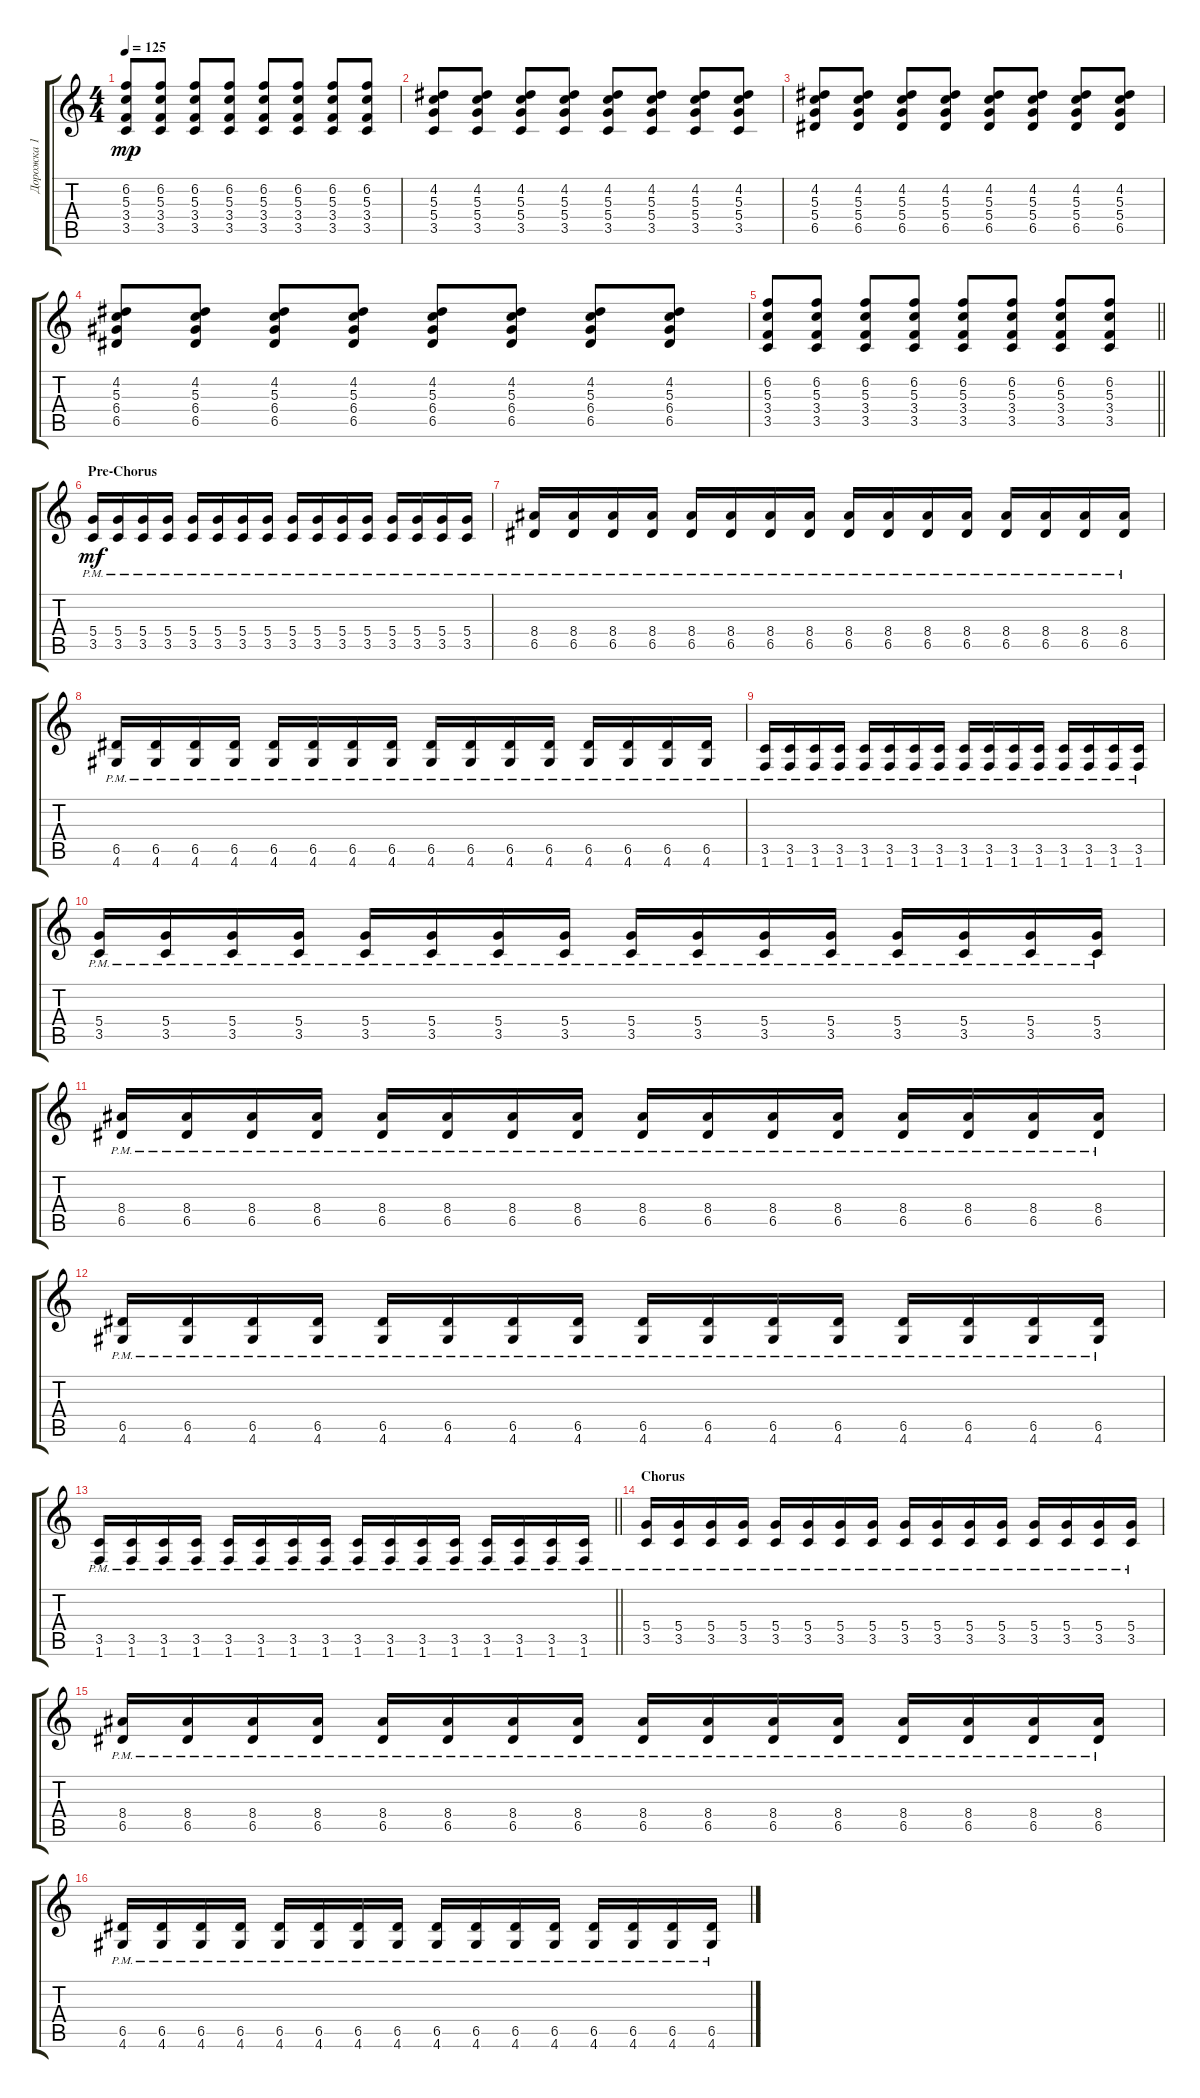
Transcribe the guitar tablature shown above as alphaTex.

\track ("Дорожка 1" "Дорожка 1") {instrument acousticguitarsteel}
\staff {score tabs}
\tuning (E4 B3 G3 D3 A2 E2) {hide}
\ts (4 4)
\tempo 125
\clef g2
\ks c
(6.2 5.3 3.4 3.5).8{dy mp} (6.2 5.3 3.4 3.5).8 (6.2 5.3 3.4 3.5).8 (6.2 5.3 3.4 3.5).8 (6.2 5.3 3.4 3.5).8 (6.2 5.3 3.4 3.5).8 (6.2 5.3 3.4 3.5).8 (6.2 5.3 3.4 3.5).8 |
(4.2 5.3 5.4 3.5).8 (4.2 5.3 5.4 3.5).8 (4.2 5.3 5.4 3.5).8 (4.2 5.3 5.4 3.5).8 (4.2 5.3 5.4 3.5).8 (4.2 5.3 5.4 3.5).8 (4.2 5.3 5.4 3.5).8 (4.2 5.3 5.4 3.5).8 |
(4.2 5.3 5.4 6.5).8 (4.2 5.3 5.4 6.5).8 (4.2 5.3 5.4 6.5).8 (4.2 5.3 5.4 6.5).8 (4.2 5.3 5.4 6.5).8 (4.2 5.3 5.4 6.5).8 (4.2 5.3 5.4 6.5).8 (4.2 5.3 5.4 6.5).8 |
(4.2 5.3 6.4 6.5).8 (4.2 5.3 6.4 6.5).8 (4.2 5.3 6.4 6.5).8 (4.2 5.3 6.4 6.5).8 (4.2 5.3 6.4 6.5).8 (4.2 5.3 6.4 6.5).8 (4.2 5.3 6.4 6.5).8 (4.2 5.3 6.4 6.5).8 |
\barLineRight lightlight
(6.2 5.3 3.4 3.5).8 (6.2 5.3 3.4 3.5).8 (6.2 5.3 3.4 3.5).8 (6.2 5.3 3.4 3.5).8 (6.2 5.3 3.4 3.5).8 (6.2 5.3 3.4 3.5).8 (6.2 5.3 3.4 3.5).8 (6.2 5.3 3.4 3.5).8 |
\section ("" "Pre-Chorus")
(5.4{pm} 3.5{pm}).16{dy mf} (5.4{pm} 3.5{pm}).16 (5.4{pm} 3.5{pm}).16 (5.4{pm} 3.5{pm}).16 (5.4{pm} 3.5{pm}).16 (5.4{pm} 3.5{pm}).16 (5.4{pm} 3.5{pm}).16 (5.4{pm} 3.5{pm}).16 (5.4{pm} 3.5{pm}).16 (5.4{pm} 3.5{pm}).16 (5.4{pm} 3.5{pm}).16 (5.4{pm} 3.5{pm}).16 (5.4{pm} 3.5{pm}).16 (5.4{pm} 3.5{pm}).16 (5.4{pm} 3.5{pm}).16 (5.4{pm} 3.5{pm}).16 |
(8.4{pm} 6.5{pm}).16 (8.4{pm} 6.5{pm}).16 (8.4{pm} 6.5{pm}).16 (8.4{pm} 6.5{pm}).16 (8.4{pm} 6.5{pm}).16 (8.4{pm} 6.5{pm}).16 (8.4{pm} 6.5{pm}).16 (8.4{pm} 6.5{pm}).16 (8.4{pm} 6.5{pm}).16 (8.4{pm} 6.5{pm}).16 (8.4{pm} 6.5{pm}).16 (8.4{pm} 6.5{pm}).16 (8.4{pm} 6.5{pm}).16 (8.4{pm} 6.5{pm}).16 (8.4{pm} 6.5{pm}).16 (8.4{pm} 6.5{pm}).16 |
(6.5{pm} 4.6{pm}).16 (6.5{pm} 4.6{pm}).16 (6.5{pm} 4.6{pm}).16 (6.5{pm} 4.6{pm}).16 (6.5{pm} 4.6{pm}).16 (6.5{pm} 4.6{pm}).16 (6.5{pm} 4.6{pm}).16 (6.5{pm} 4.6{pm}).16 (6.5{pm} 4.6{pm}).16 (6.5{pm} 4.6{pm}).16 (6.5{pm} 4.6{pm}).16 (6.5{pm} 4.6{pm}).16 (6.5{pm} 4.6{pm}).16 (6.5{pm} 4.6{pm}).16 (6.5{pm} 4.6{pm}).16 (6.5{pm} 4.6{pm}).16 |
(3.5{pm} 1.6{pm}).16 (3.5{pm} 1.6{pm}).16 (3.5{pm} 1.6{pm}).16 (3.5{pm} 1.6{pm}).16 (3.5{pm} 1.6{pm}).16 (3.5{pm} 1.6{pm}).16 (3.5{pm} 1.6{pm}).16 (3.5{pm} 1.6{pm}).16 (3.5{pm} 1.6{pm}).16 (3.5{pm} 1.6{pm}).16 (3.5{pm} 1.6{pm}).16 (3.5{pm} 1.6{pm}).16 (3.5{pm} 1.6{pm}).16 (3.5{pm} 1.6{pm}).16 (3.5{pm} 1.6{pm}).16 (3.5{pm} 1.6{pm}).16 |
(5.4{pm} 3.5{pm}).16 (5.4{pm} 3.5{pm}).16 (5.4{pm} 3.5{pm}).16 (5.4{pm} 3.5{pm}).16 (5.4{pm} 3.5{pm}).16 (5.4{pm} 3.5{pm}).16 (5.4{pm} 3.5{pm}).16 (5.4{pm} 3.5{pm}).16 (5.4{pm} 3.5{pm}).16 (5.4{pm} 3.5{pm}).16 (5.4{pm} 3.5{pm}).16 (5.4{pm} 3.5{pm}).16 (5.4{pm} 3.5{pm}).16 (5.4{pm} 3.5{pm}).16 (5.4{pm} 3.5{pm}).16 (5.4{pm} 3.5{pm}).16 |
(8.4{pm} 6.5{pm}).16 (8.4{pm} 6.5{pm}).16 (8.4{pm} 6.5{pm}).16 (8.4{pm} 6.5{pm}).16 (8.4{pm} 6.5{pm}).16 (8.4{pm} 6.5{pm}).16 (8.4{pm} 6.5{pm}).16 (8.4{pm} 6.5{pm}).16 (8.4{pm} 6.5{pm}).16 (8.4{pm} 6.5{pm}).16 (8.4{pm} 6.5{pm}).16 (8.4{pm} 6.5{pm}).16 (8.4{pm} 6.5{pm}).16 (8.4{pm} 6.5{pm}).16 (8.4{pm} 6.5{pm}).16 (8.4{pm} 6.5{pm}).16 |
(6.5{pm} 4.6{pm}).16 (6.5{pm} 4.6{pm}).16 (6.5{pm} 4.6{pm}).16 (6.5{pm} 4.6{pm}).16 (6.5{pm} 4.6{pm}).16 (6.5{pm} 4.6{pm}).16 (6.5{pm} 4.6{pm}).16 (6.5{pm} 4.6{pm}).16 (6.5{pm} 4.6{pm}).16 (6.5{pm} 4.6{pm}).16 (6.5{pm} 4.6{pm}).16 (6.5{pm} 4.6{pm}).16 (6.5{pm} 4.6{pm}).16 (6.5{pm} 4.6{pm}).16 (6.5{pm} 4.6{pm}).16 (6.5{pm} 4.6{pm}).16 |
\barLineRight lightlight
(3.5{pm} 1.6{pm}).16 (3.5{pm} 1.6{pm}).16 (3.5{pm} 1.6{pm}).16 (3.5{pm} 1.6{pm}).16 (3.5{pm} 1.6{pm}).16 (3.5{pm} 1.6{pm}).16 (3.5{pm} 1.6{pm}).16 (3.5{pm} 1.6{pm}).16 (3.5{pm} 1.6{pm}).16 (3.5{pm} 1.6{pm}).16 (3.5{pm} 1.6{pm}).16 (3.5{pm} 1.6{pm}).16 (3.5{pm} 1.6{pm}).16 (3.5{pm} 1.6{pm}).16 (3.5{pm} 1.6{pm}).16 (3.5{pm} 1.6{pm}).16 |
\section ("" "Chorus")
(5.4{pm} 3.5{pm}).16 (5.4{pm} 3.5{pm}).16 (5.4{pm} 3.5{pm}).16 (5.4{pm} 3.5{pm}).16 (5.4{pm} 3.5{pm}).16 (5.4{pm} 3.5{pm}).16 (5.4{pm} 3.5{pm}).16 (5.4{pm} 3.5{pm}).16 (5.4{pm} 3.5{pm}).16 (5.4{pm} 3.5{pm}).16 (5.4{pm} 3.5{pm}).16 (5.4{pm} 3.5{pm}).16 (5.4{pm} 3.5{pm}).16 (5.4{pm} 3.5{pm}).16 (5.4{pm} 3.5{pm}).16 (5.4{pm} 3.5{pm}).16 |
(8.4{pm} 6.5{pm}).16 (8.4{pm} 6.5{pm}).16 (8.4{pm} 6.5{pm}).16 (8.4{pm} 6.5{pm}).16 (8.4{pm} 6.5{pm}).16 (8.4{pm} 6.5{pm}).16 (8.4{pm} 6.5{pm}).16 (8.4{pm} 6.5{pm}).16 (8.4{pm} 6.5{pm}).16 (8.4{pm} 6.5{pm}).16 (8.4{pm} 6.5{pm}).16 (8.4{pm} 6.5{pm}).16 (8.4{pm} 6.5{pm}).16 (8.4{pm} 6.5{pm}).16 (8.4{pm} 6.5{pm}).16 (8.4{pm} 6.5{pm}).16 |
(6.5{pm} 4.6{pm}).16 (6.5{pm} 4.6{pm}).16 (6.5{pm} 4.6{pm}).16 (6.5{pm} 4.6{pm}).16 (6.5{pm} 4.6{pm}).16 (6.5{pm} 4.6{pm}).16 (6.5{pm} 4.6{pm}).16 (6.5{pm} 4.6{pm}).16 (6.5{pm} 4.6{pm}).16 (6.5{pm} 4.6{pm}).16 (6.5{pm} 4.6{pm}).16 (6.5{pm} 4.6{pm}).16 (6.5{pm} 4.6{pm}).16 (6.5{pm} 4.6{pm}).16 (6.5{pm} 4.6{pm}).16 (6.5{pm} 4.6{pm}).16
